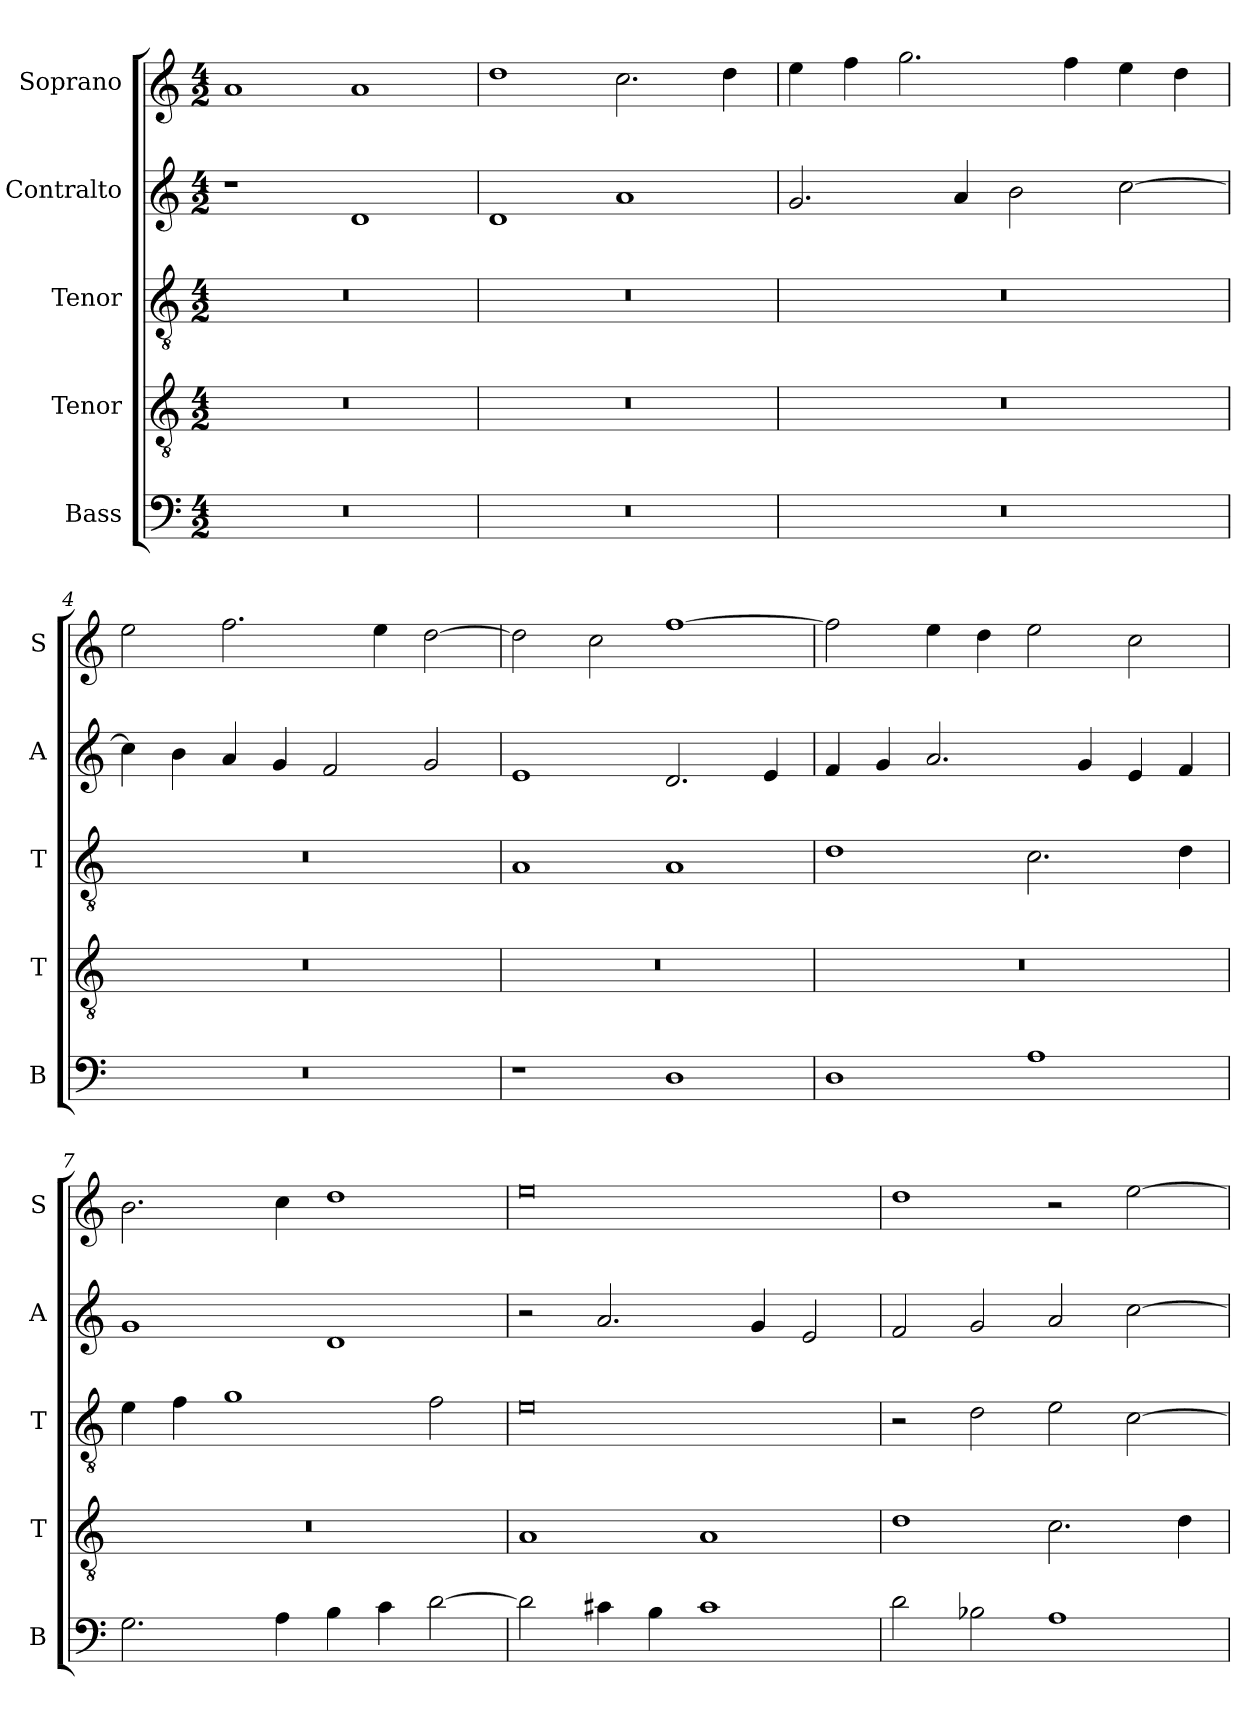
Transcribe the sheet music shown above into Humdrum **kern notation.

**kern	**kern	**kern	**kern	**kern
*part5	*part4	*part3	*part2	*part1
*staff5	*staff4	*staff3	*staff2	*staff1
*I"Bass	*I"Tenor	*I"Tenor	*I"Contralto	*I"Soprano
*I'B	*I'T	*I'T	*I'A	*I'S
*clefF4	*clefGv2	*clefGv2	*clefG2	*clefG2
*k[]	*k[]	*k[]	*k[]	*k[]
*D:dor	*D:dor	*D:dor	*D:dor	*D:dor
*M4/2	*M4/2	*M4/2	*M4/2	*M4/2
=1	=1	=1	=1	=1
0r	0r	0r	1r	1a
.	.	.	1d	1a
=2	=2	=2	=2	=2
0r	0r	0r	1d	1dd
.	.	.	1a	2.cc
.	.	.	.	4dd
=3	=3	=3	=3	=3
0r	0r	0r	2.g	4ee
.	.	.	.	4ff
.	.	.	.	2.gg
.	.	.	4a	.
.	.	.	2b	.
.	.	.	.	4ff
.	.	.	[2cc	4ee
.	.	.	.	4dd
=4	=4	=4	=4	=4
0r	0r	0r	4cc]	2ee
.	.	.	4b	.
.	.	.	4a	2.ff
.	.	.	4g	.
.	.	.	2f	.
.	.	.	.	4ee
.	.	.	2g	[2dd
=5	=5	=5	=5	=5
1r	0r	1A	1e	2dd]
.	.	.	.	2cc
1D	.	1A	2.d	[1ff
.	.	.	4e	.
=6	=6	=6	=6	=6
1D	0r	1d	4f	2ff]
.	.	.	4g	.
.	.	.	2.a	4ee
.	.	.	.	4dd
1A	.	2.c	.	2ee
.	.	.	4g	.
.	.	.	4e	2cc
.	.	4d	4f	.
=7	=7	=7	=7	=7
2.G	0r	4e	1g	2.b
.	.	4f	.	.
.	.	1g	.	.
4A	.	.	.	4cc
4B	.	.	1d	1dd
4c	.	.	.	.
[2d	.	2f	.	.
=8	=8	=8	=8	=8
2d]	1A	0e	2r	0ee
4c#X	.	.	2.a	.
4B	.	.	.	.
1c#	1A	.	.	.
.	.	.	4g	.
.	.	.	2e	.
=9	=9	=9	=9	=9
2d	1d	2r	2f	1dd
2B-X	.	2d	2g	.
1A	2.c	2e	2a	2r
.	.	[2c	[2cc	[2ee
.	4d	.	.	.
=	=	=	=	=
*-	*-	*-	*-	*-
